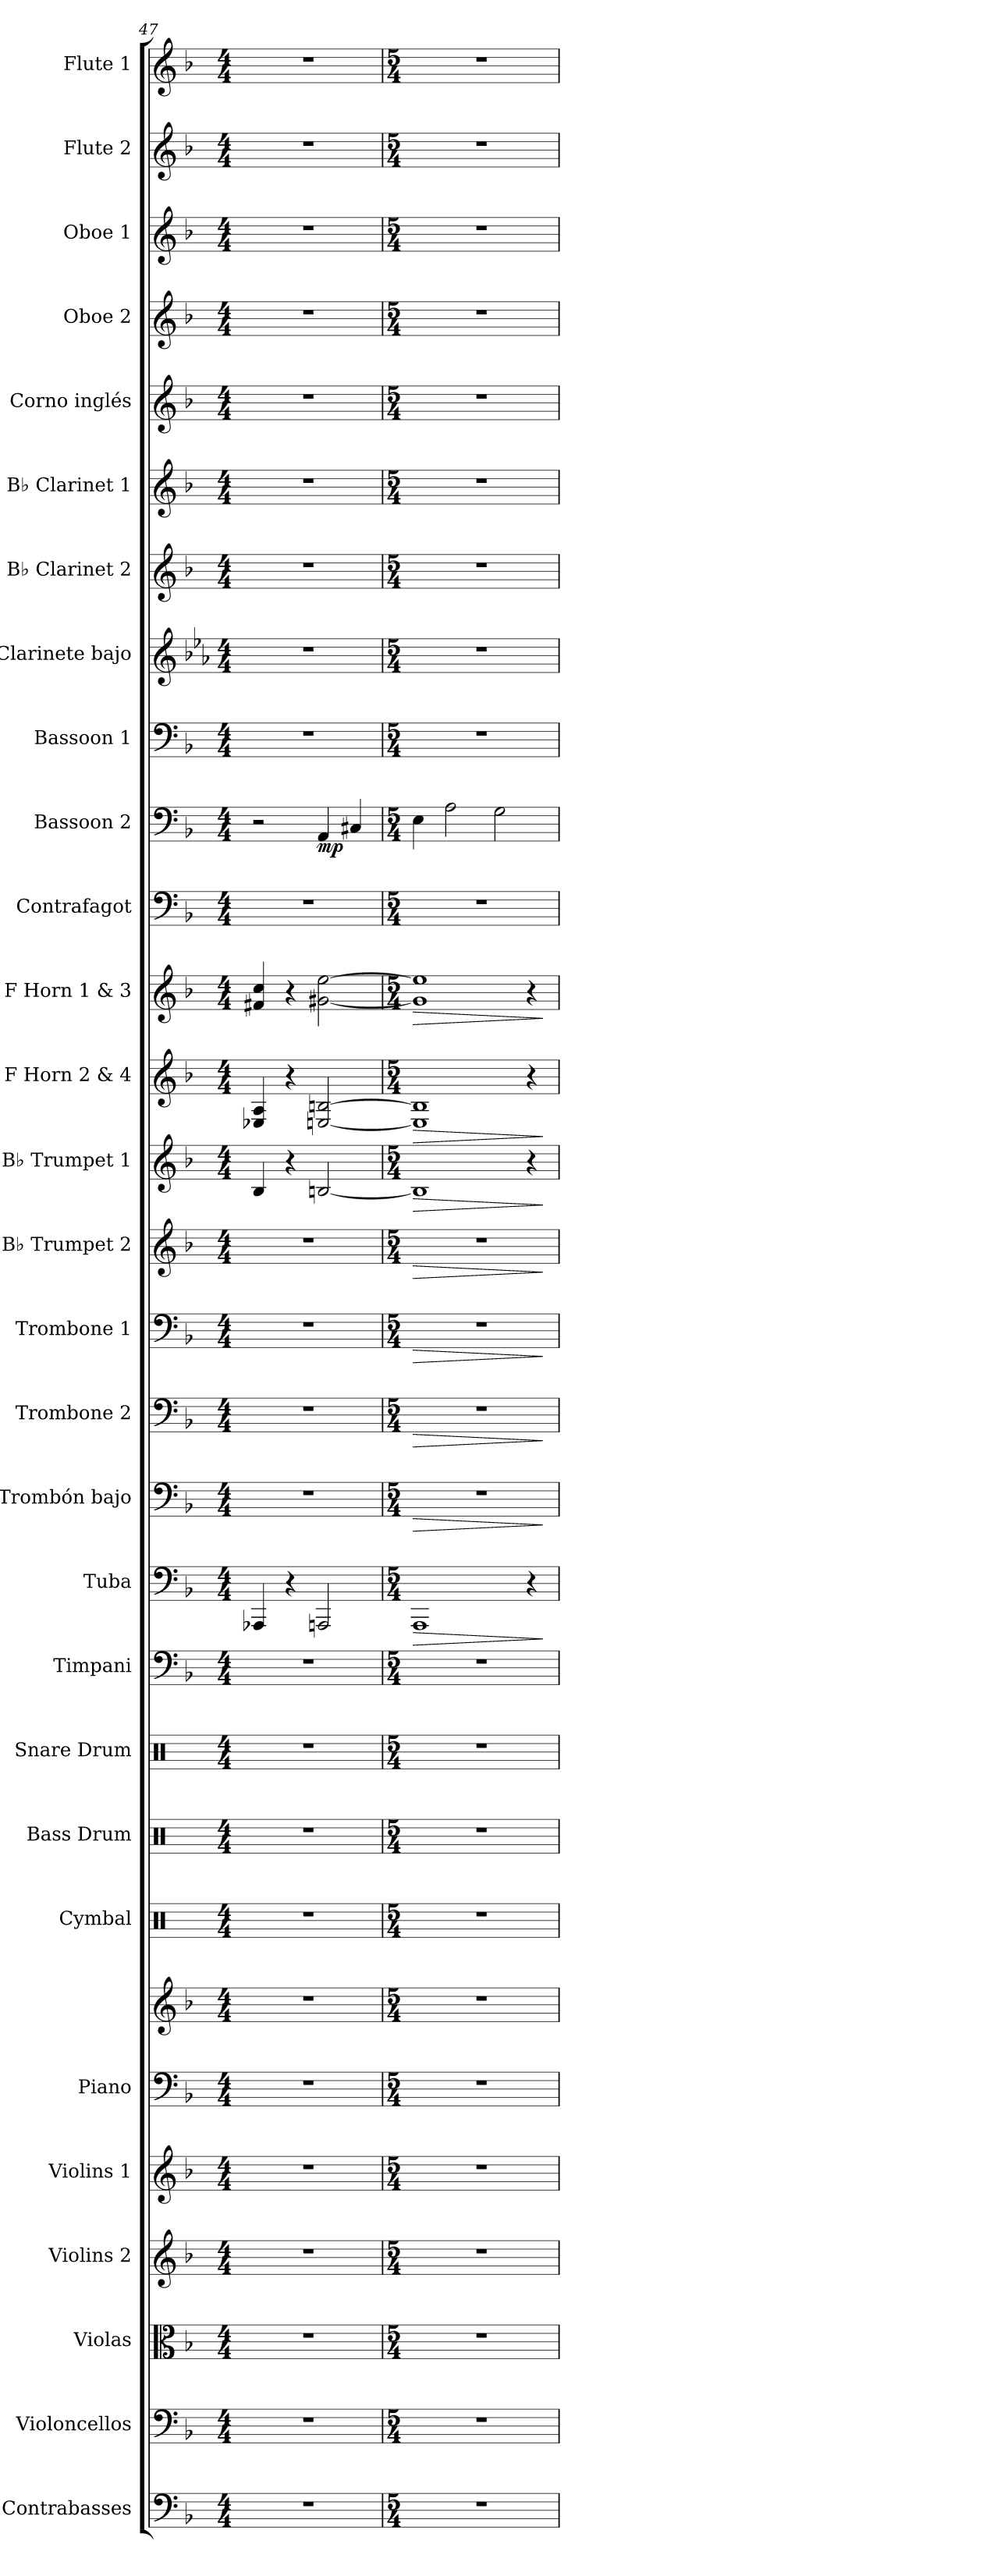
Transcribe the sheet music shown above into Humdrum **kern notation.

**kern	**kern	**kern	**kern	**kern	**kern	**kern	**kern	**kern	**kern	**kern	**kern	**dynam	**kern	**dynam	**kern	**dynam	**kern	**dynam	**kern	**dynam	**kern	**dynam	**kern	**dynam	**kern	**dynam	**kern	**kern	**dynam	**kern	**kern	**kern	**kern	**kern	**kern	**kern	**kern	**kern
*part29	*part28	*part27	*part26	*part25	*part24	*part24	*part23	*part22	*part21	*part20	*part19	*part19	*part18	*part18	*part17	*part17	*part16	*part16	*part15	*part15	*part14	*part14	*part13	*part13	*part12	*part12	*part11	*part10	*part10	*part9	*part8	*part7	*part6	*part5	*part4	*part3	*part2	*part1
*staff30	*staff29	*staff28	*staff27	*staff26	*staff25	*staff24	*staff23	*staff22	*staff21	*staff20	*staff19	*staff19	*staff18	*staff18	*staff17	*staff17	*staff16	*staff16	*staff15	*staff15	*staff14	*staff14	*staff13	*staff13	*staff12	*staff12	*staff11	*staff10	*staff10	*staff9	*staff8	*staff7	*staff6	*staff5	*staff4	*staff3	*staff2	*staff1
*I"Contrabasses	*I"Violoncellos	*I"Violas	*I"Violins 2	*I"Violins 1	*I"Piano	*	*I"Cymbal	*I"Bass Drum	*I"Snare Drum	*I"Timpani	*I"Tuba	*	*I"Trombón bajo	*	*I"Trombone 2	*	*I"Trombone 1	*	*I"B♭ Trumpet 2	*	*I"B♭ Trumpet 1	*	*I"F Horn 2 &amp; 4	*	*I"F Horn 1 &amp; 3	*	*I"Contrafagot	*I"Bassoon 2	*	*I"Bassoon 1	*I"Clarinete bajo	*I"B♭ Clarinet 2	*I"B♭ Clarinet 1	*I"Corno inglés	*I"Oboe 2	*I"Oboe 1	*I"Flute 2	*I"Flute 1
*I'Cbs.	*I'Vcs.	*I'Vlas.	*I'Vlns. 2	*I'Vlns. 1	*I'Pno.	*	*I'Cym.	*I'B. Dr.	*I'Sn. Dr.	*I'Timp.	*I'Tba.	*	*I'Tbn. B.	*	*I'Tbn. 2	*	*I'Tbn. 1	*	*I'B♭ Tpt. 2	*	*I'B♭ Tpt. 1	*	*I'F Hn. 2 4	*	*I'F Hn. 1 3	*	*I'Cfag.	*I'Bsn. 2	*	*I'Bsn. 1	*I'Cl. B.	*I'B♭ Cl. 2	*I'B♭ Cl. 1	*I'Cor. Ingl.	*I'Ob. 2	*I'Ob. 1	*I'Fl. 2	*I'Fl. 1
!!LO:PB:g=z
*clefF4	*clefF4	*clefC3	*clefG2	*clefG2	*clefF4	*clefG2	*clefX	*clefX	*clefX	*clefF4	*clefF4	*	*clefF4	*	*clefF4	*	*clefF4	*	*clefG2	*	*clefG2	*	*clefG2	*	*clefG2	*	*clefF4	*clefF4	*	*clefF4	*clefG2	*clefG2	*clefG2	*clefG2	*clefG2	*clefG2	*clefG2	*clefG2
*ITrd7c12	*	*	*	*	*	*	*	*	*	*	*	*	*	*	*	*	*	*	*ITrd1c2	*	*ITrd1c2	*	*ITrd4c7	*	*ITrd4c7	*	*ITrd7c12	*	*	*	*ITrd8c14	*ITrd1c2	*ITrd1c2	*ITrd4c7	*	*	*	*
*k[b-]	*k[b-]	*k[b-]	*k[b-]	*k[b-]	*k[b-]	*k[b-]	*k[]	*k[]	*k[]	*k[b-]	*k[b-]	*	*k[b-]	*	*k[b-]	*	*k[b-]	*	*k[b-e-a-]	*	*k[b-e-a-]	*	*k[b-e-]	*	*k[b-e-]	*	*k[b-]	*k[b-]	*	*k[b-]	*k[b-e-a-]	*k[b-e-a-]	*k[b-e-a-]	*k[b-e-]	*k[b-]	*k[b-]	*k[b-]	*k[b-]
*M4/4	*M4/4	*M4/4	*M4/4	*M4/4	*M4/4	*M4/4	*M4/4	*M4/4	*M4/4	*M4/4	*M4/4	*	*M4/4	*	*M4/4	*	*M4/4	*	*M4/4	*	*M4/4	*	*M4/4	*	*M4/4	*	*M4/4	*M4/4	*	*M4/4	*M4/4	*M4/4	*M4/4	*M4/4	*M4/4	*M4/4	*M4/4	*M4/4
=47	=47	=47	=47	=47	=47	=47	=47	=47	=47	=47	=47	=47	=47	=47	=47	=47	=47	=47	=47	=47	=47	=47	=47	=47	=47	=47	=47	=47	=47	=47	=47	=47	=47	=47	=47	=47	=47	=47
1r	1r	1r	1r	1r	1r	1r	1r	1r	1r	1r	4AAA-X/	.	1r	.	1r	.	1r	.	1r	.	4A-/	.	4AA-X/ 4D/	.	4Bn/ 4f/	.	1r	2r	.	1r	1r	1r	1r	1r	1r	1r	1r	1r
.	.	.	.	.	.	.	.	.	.	.	4r	.	.	.	.	.	.	.	.	.	4r	.	4r	.	4r	.	.	.	.	.	.	.	.	.	.	.	.	.
!	!	!	!	!	!	!	!	!	!	!	!	!	!	!	!	!	!	!	!	!	!	!	!	!	!	!	!	!	!LO:DY:b	!	!	!	!	!	!	!	!	!
.	.	.	.	.	.	.	.	.	.	.	2AAAn/	.	.	.	.	.	.	.	.	.	[2An/	.	[2AAn/ [2En/	.	[2c#X\ [2a\	.	.	4AA/	mp	.	.	.	.	.	.	.	.	.
.	.	.	.	.	.	.	.	.	.	.	.	.	.	.	.	.	.	.	.	.	.	.	.	.	.	.	.	4C#X/	.	.	.	.	.	.	.	.	.	.
=48	=48	=48	=48	=48	=48	=48	=48	=48	=48	=48	=48	=48	=48	=48	=48	=48	=48	=48	=48	=48	=48	=48	=48	=48	=48	=48	=48	=48	=48	=48	=48	=48	=48	=48	=48	=48	=48	=48
*M5/4	*M5/4	*M5/4	*M5/4	*M5/4	*M5/4	*M5/4	*M5/4	*M5/4	*M5/4	*M5/4	*M5/4	*	*M5/4	*	*M5/4	*	*M5/4	*	*M5/4	*	*M5/4	*	*M5/4	*	*M5/4	*	*M5/4	*M5/4	*	*M5/4	*M5/4	*M5/4	*M5/4	*M5/4	*M5/4	*M5/4	*M5/4	*M5/4
!	!	!	!	!	!	!	!	!	!	!	!	!LO:HP:b	!	!LO:HP:b	!	!LO:HP:b	!	!LO:HP:b	!	!LO:HP:b	!	!LO:HP:b	!	!LO:HP:b	!	!LO:HP:b	!	!	!	!	!	!	!	!	!	!	!	!
4%5r	4%5r	4%5r	4%5r	4%5r	4%5r	4%5r	4%5r	4%5r	4%5r	4%5r	1AAA	>	4%5r	>	4%5r	>	4%5r	>	4%5r	>	1A]	>	1AA] 1E]	>	1c#] 1a]	>	4%5r	4E\	.	4%5r	4%5r	4%5r	4%5r	4%5r	4%5r	4%5r	4%5r	4%5r
.	.	.	.	.	.	.	.	.	.	.	.	.	.	.	.	.	.	.	.	.	.	.	.	.	.	.	.	2A\	.	.	.	.	.	.	.	.	.	.
.	.	.	.	.	.	.	.	.	.	.	.	.	.	.	.	.	.	.	.	.	.	.	.	.	.	.	.	2G\	.	.	.	.	.	.	.	.	.	.
.	.	.	.	.	.	.	.	.	.	.	4r	.	.	.	.	.	.	.	.	.	4r	.	4r	.	4r	.	.	.	.	.	.	.	.	.	.	.	.	.
.	.	.	.	.	.	.	.	.	.	.	.	]	.	]	.	]	.	]	.	]	.	]	.	]	.	]	.	.	.	.	.	.	.	.	.	.	.	.
=	=	=	=	=	=	=	=	=	=	=	=	=	=	=	=	=	=	=	=	=	=	=	=	=	=	=	=	=	=	=	=	=	=	=	=	=	=	=
*-	*-	*-	*-	*-	*-	*-	*-	*-	*-	*-	*-	*-	*-	*-	*-	*-	*-	*-	*-	*-	*-	*-	*-	*-	*-	*-	*-	*-	*-	*-	*-	*-	*-	*-	*-	*-	*-	*-
